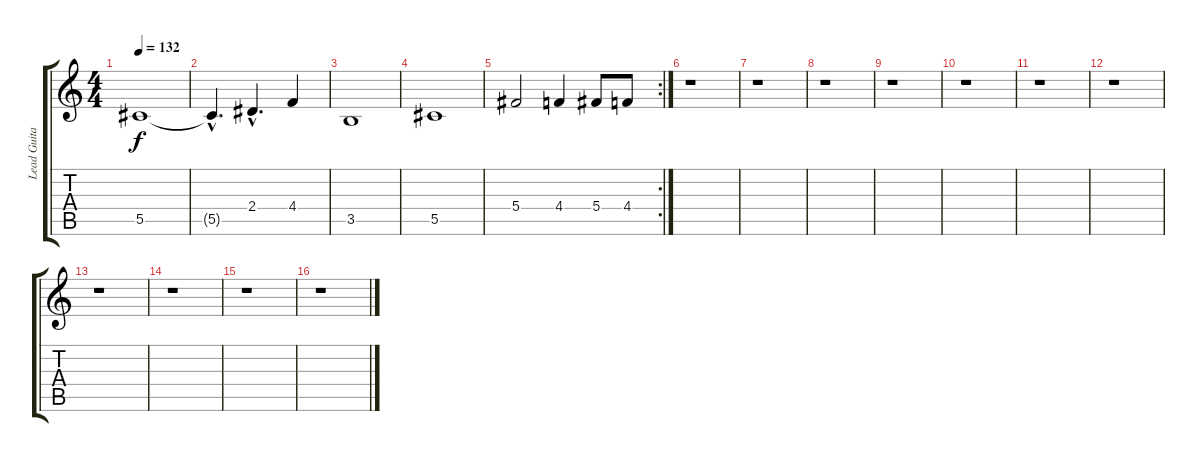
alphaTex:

\track ("Lead Guitar" "Lead Guita") {instrument distortionguitar}
\staff {score tabs}
\tuning (Eb4 Bb3 Gb3 Db3 Ab2 Eb2) {hide}
\ts (4 4)
\tempo 132
\clef g2
\ks c
5.5.1{dy f} |
5.5{hac t}.4{d} 2.4{hac}.4{d} 4.4.4 |
3.5.1 |
5.5.1 |
\rc 2
5.4.2 4.4.4 5.4.8 4.4.8 |
r.1 |
r.1 |
r.1 |
r.1 |
r.1 |
r.1 |
r.1 |
r.1 |
r.1 |
r.1 |
r.1
